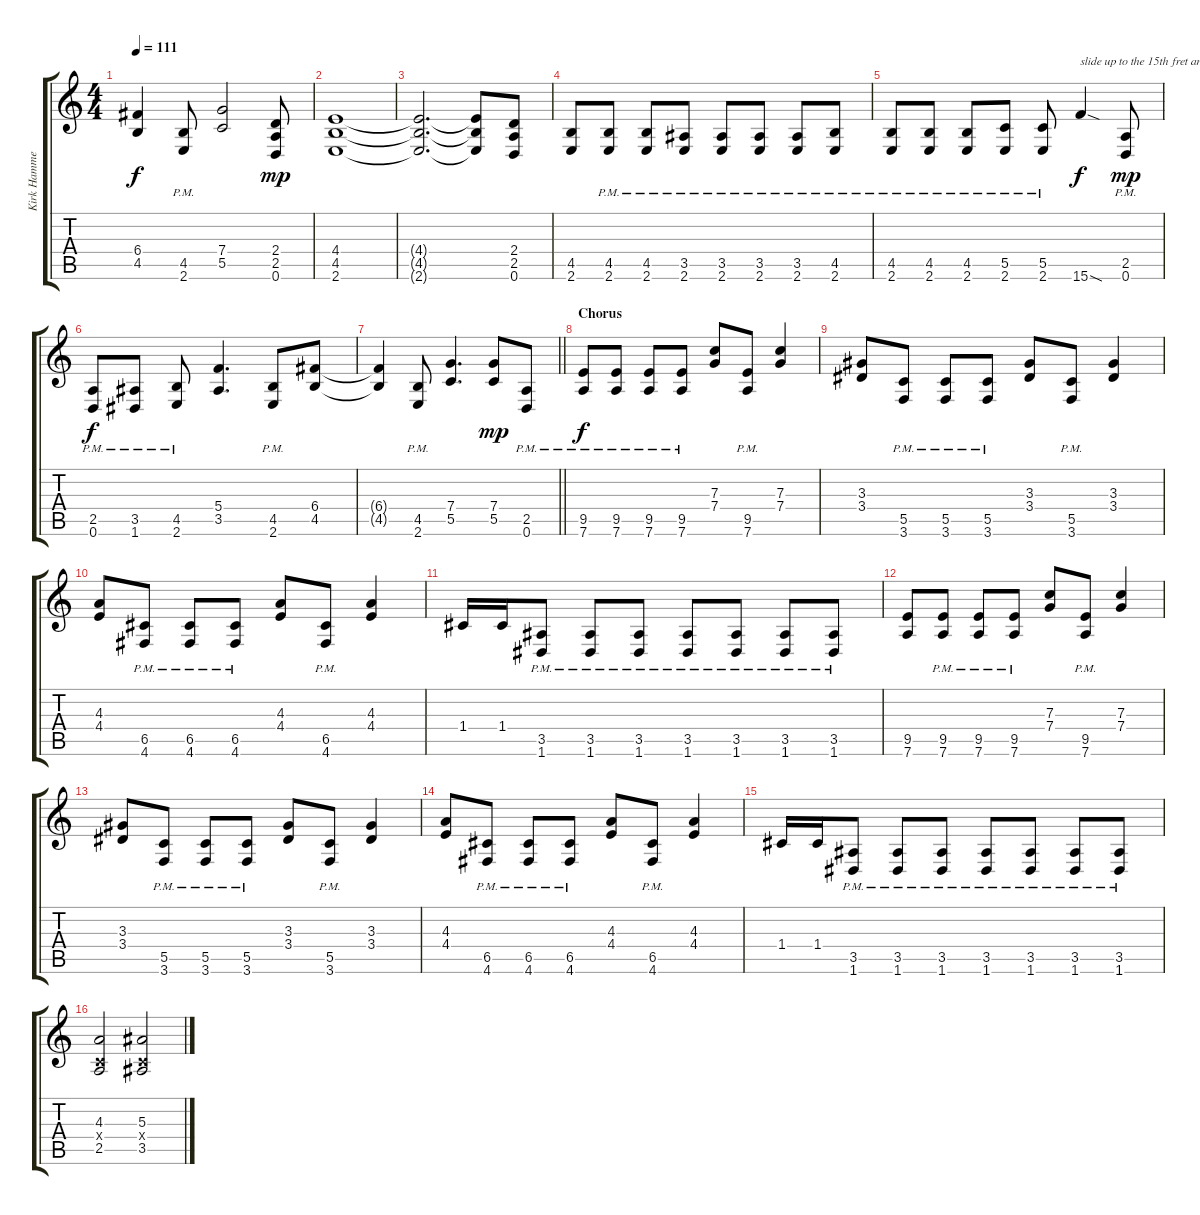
\track ("Kirk Hammett (Lead)" "Kirk Hamme") {instrument distortionguitar}
\staff {score tabs}
\tuning (D4 A3 F3 C3 G2 D2) {hide}
\ts (4 4)
\tempo 111
\clef g2
\ks c
(6.4{t} 4.5{t}).4{dy f} (4.5{pm} 2.6{pm}).8 (7.4 5.5).2 (2.4 2.5 0.6).8{dy mp} |
(4.4 4.5 2.6).1 |
(4.4{t} 4.5{t} 2.6{t}).2{d} (4.4{t} 4.5{t} 2.6{t}).8 (2.4 2.5 0.6).8 |
(4.5 2.6).8 (4.5{pm} 2.6{pm}).8 (4.5{pm} 2.6{pm}).8 (3.5{pm} 2.6{pm}).8 (3.5{pm} 2.6{pm}).8 (3.5{pm} 2.6{pm}).8 (3.5{pm} 2.6{pm}).8 (4.5{pm} 2.6{pm}).8 |
(4.5{pm} 2.6{pm}).8 (4.5{pm} 2.6{pm}).8 (4.5{pm} 2.6{pm}).8 (5.5{pm} 2.6{pm}).8 (5.5{pm} 2.6{pm}).8 15.6{sod}.4{txt "slide up to the 15th fret and back down quickly" dy f} (2.5{pm} 0.6{pm}).8{dy mp} |
(2.5{pm} 0.6{pm}).8{dy f} (3.5{pm} 1.6{pm}).8 (4.5{pm} 2.6{pm}).8 (5.4 3.5).4{d} (4.5{pm} 2.6{pm}).8 (6.4 4.5).8 |
\barLineRight lightlight
(6.4{t} 4.5{t}).4 (4.5{pm} 2.6{pm}).8 (7.4 5.5).4{d} (7.4 5.5).8{dy mp} (2.5{pm} 0.6{pm}).8 |
\section ("" "Chorus")
(9.5{pm} 7.6{pm}).8{dy f} (9.5{pm} 7.6{pm}).8 (9.5{pm} 7.6{pm}).8 (9.5{pm} 7.6{pm}).8 (7.3 7.4).8 (9.5{pm} 7.6{pm}).8 (7.3 7.4).4 |
(3.3 3.4).8 (5.5{pm} 3.6{pm}).8 (5.5{pm} 3.6{pm}).8 (5.5{pm} 3.6{pm}).8 (3.3 3.4).8 (5.5{pm} 3.6{pm}).8 (3.3 3.4).4 |
(4.3 4.4).8 (6.5{pm} 4.6{pm}).8 (6.5{pm} 4.6{pm}).8 (6.5{pm} 4.6{pm}).8 (4.3 4.4).8 (6.5{pm} 4.6{pm}).8 (4.3 4.4).4 |
1.4.16 1.4.16 (3.5{pm} 1.6{pm}).8 (3.5{pm} 1.6{pm}).8 (3.5{pm} 1.6{pm}).8 (3.5{pm} 1.6{pm}).8 (3.5{pm} 1.6{pm}).8 (3.5{pm} 1.6{pm}).8 (3.5{pm} 1.6{pm}).8 |
(9.5 7.6).8 (9.5{pm} 7.6{pm}).8 (9.5{pm} 7.6{pm}).8 (9.5{pm} 7.6{pm}).8 (7.3 7.4).8 (9.5{pm} 7.6{pm}).8 (7.3 7.4).4 |
(3.3 3.4).8 (5.5{pm} 3.6{pm}).8 (5.5{pm} 3.6{pm}).8 (5.5{pm} 3.6{pm}).8 (3.3 3.4).8 (5.5{pm} 3.6{pm}).8 (3.3 3.4).4 |
(4.3 4.4).8 (6.5{pm} 4.6{pm}).8 (6.5{pm} 4.6{pm}).8 (6.5{pm} 4.6{pm}).8 (4.3 4.4).8 (6.5{pm} 4.6{pm}).8 (4.3 4.4).4 |
1.4.16 1.4.16 (3.5{pm} 1.6{pm}).8 (3.5{pm} 1.6{pm}).8 (3.5{pm} 1.6{pm}).8 (3.5{pm} 1.6{pm}).8 (3.5{pm} 1.6{pm}).8 (3.5{pm} 1.6{pm}).8 (3.5{pm} 1.6{pm}).8 |
(4.3 0.4{x} 2.5).2 (5.3 0.4{x} 3.5).2
